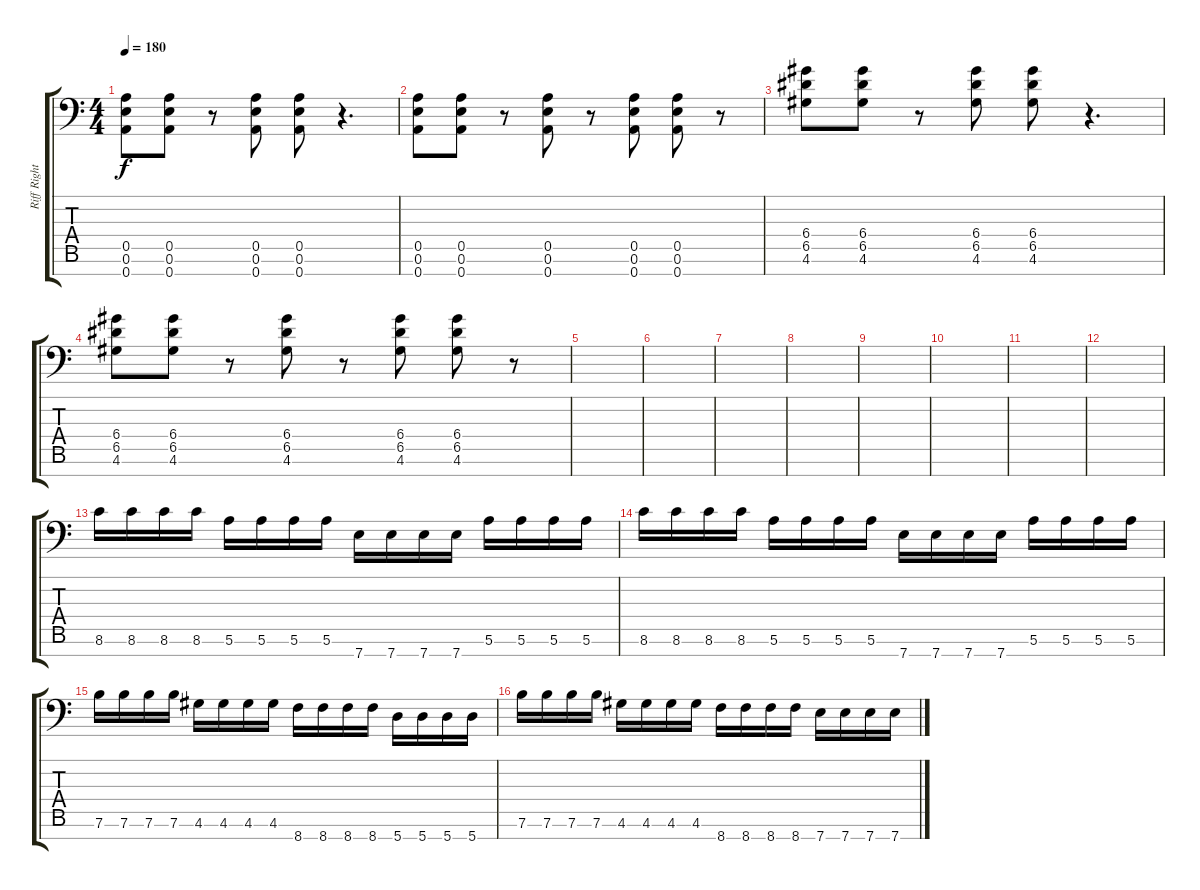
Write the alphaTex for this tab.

\track ("Riff Right" "Riff Right") {instrument distortionguitar}
\staff {score tabs}
\tuning (F4 C4 G3 D3 A2 E2 A1) {hide}
\ts (4 4)
\tempo 180
\clef f4
\ks c
(0.5 0.6 0.7).8{dy f} (0.5 0.6 0.7).8 r.8 (0.5 0.6 0.7).8 (0.5 0.6 0.7).8 r.4{d} |
(0.5 0.6 0.7).8 (0.5 0.6 0.7).8 r.8 (0.5 0.6 0.7).8 r.8 (0.5 0.6 0.7).8 (0.5 0.6 0.7).8 r.8 |
(6.4 6.5 4.6).8 (6.4 6.5 4.6).8 r.8 (6.4 6.5 4.6).8 (6.4 6.5 4.6).8 r.4{d} |
(6.4 6.5 4.6).8 (6.4 6.5 4.6).8 r.8 (6.4 6.5 4.6).8 r.8 (6.4 6.5 4.6).8 (6.4 6.5 4.6).8 r.8 |
|
|
|
|
|
|
|
|
8.6.16 8.6.16 8.6.16 8.6.16 5.6.16 5.6.16 5.6.16 5.6.16 7.7.16 7.7.16 7.7.16 7.7.16 5.6.16 5.6.16 5.6.16 5.6.16 |
8.6.16 8.6.16 8.6.16 8.6.16 5.6.16 5.6.16 5.6.16 5.6.16 7.7.16 7.7.16 7.7.16 7.7.16 5.6.16 5.6.16 5.6.16 5.6.16 |
7.6.16 7.6.16 7.6.16 7.6.16 4.6.16 4.6.16 4.6.16 4.6.16 8.7.16 8.7.16 8.7.16 8.7.16 5.7.16 5.7.16 5.7.16 5.7.16 |
7.6.16 7.6.16 7.6.16 7.6.16 4.6.16 4.6.16 4.6.16 4.6.16 8.7.16 8.7.16 8.7.16 8.7.16 7.7.16 7.7.16 7.7.16 7.7.16
